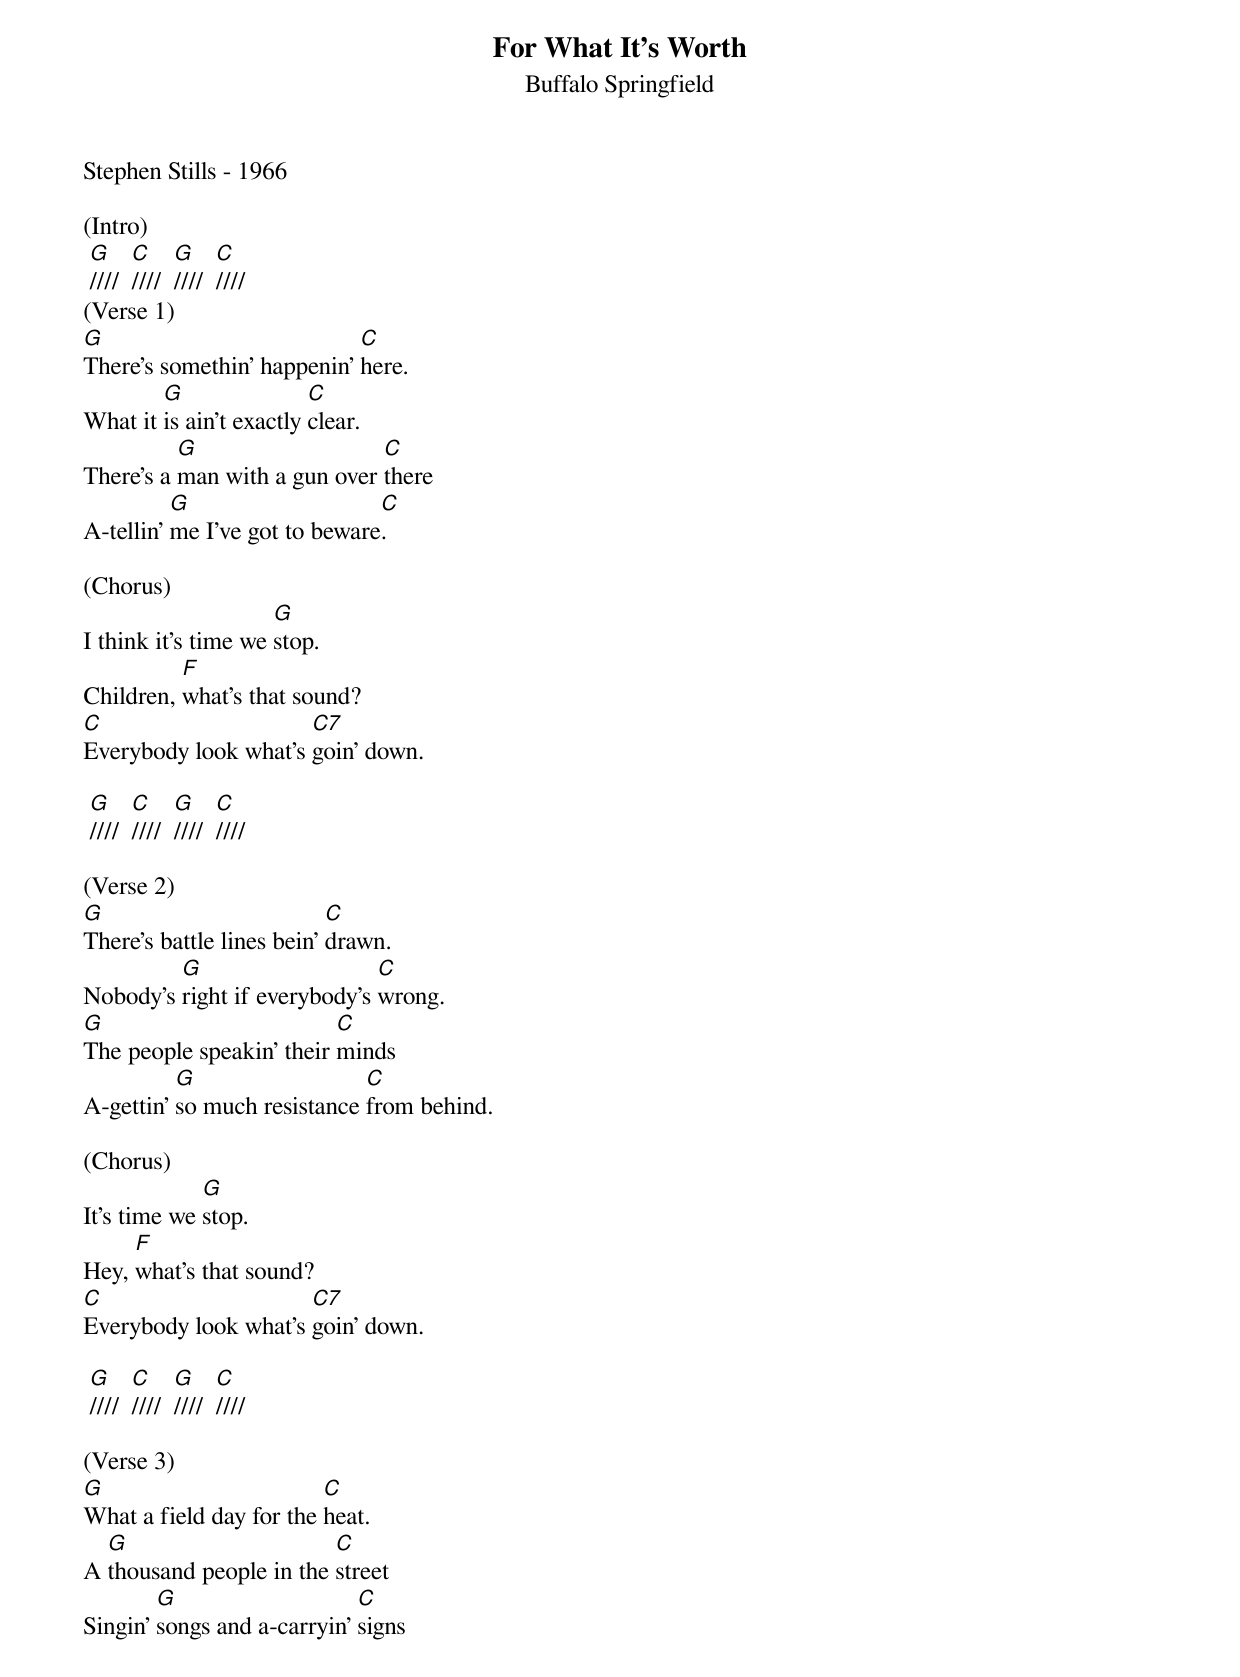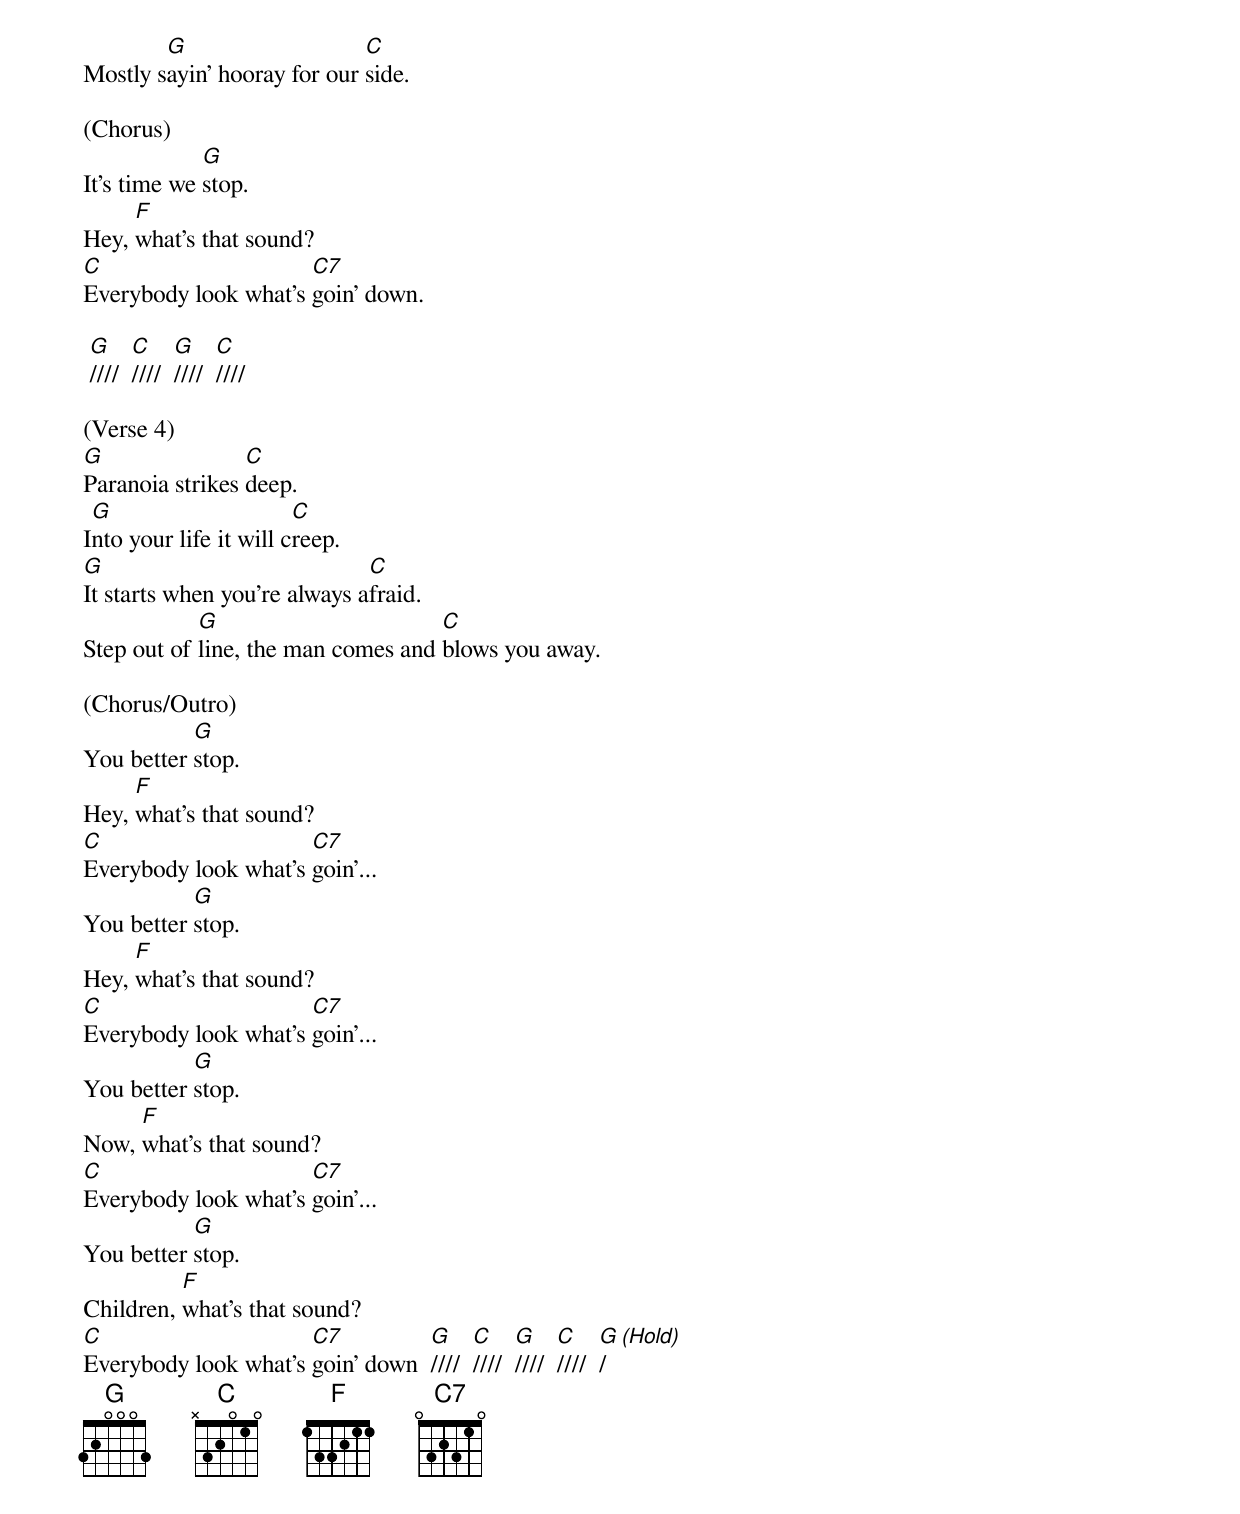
{title:For What It’s Worth}
{subtitle:Buffalo Springfield}
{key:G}
Stephen Stills - 1966

(Intro)
 [G]////  [C]////  [G]////  [C]////
(Verse 1)
[G]There's somethin' happenin' [C]here.
What it [G]is ain't exactly [C]clear.
There's a [G]man with a gun over [C]there
A-tellin' [G]me I've got to beware[C].

(Chorus)
I think it's time we [G]stop.
Children, [F]what's that sound?
[C]Everybody look what's [C7]goin' down.

 [G]////  [C]////  [G]////  [C]////

(Verse 2)
[G]There's battle lines bein' [C]drawn.
Nobody's [G]right if everybody's [C]wrong.
[G]The people speakin' their [C]minds
A-gettin' [G]so much resistance [C]from behind.

(Chorus)
It's time we [G]stop.
Hey, [F]what's that sound?
[C]Everybody look what's [C7]goin' down.

 [G]////  [C]////  [G]////  [C]////

(Verse 3)
[G]What a field day for the [C]heat.
A [G]thousand people in the [C]street
Singin' [G]songs and a-carryin' [C]signs
Mostly s[G]ayin' hooray for our [C]side.

(Chorus)
It's time we [G]stop.
Hey, [F]what's that sound?
[C]Everybody look what's [C7]goin' down.

 [G]////  [C]////  [G]////  [C]////

(Verse 4)
[G]Paranoia strikes [C]deep.
I[G]nto your life it will c[C]reep.
[G]It starts when you're always a[C]fraid.
Step out of [G]line, the man comes and [C]blows you away.

(Chorus/Outro)
You better [G]stop.
Hey, [F]what's that sound?
[C]Everybody look what's [C7]goin'...
You better [G]stop.
Hey, [F]what's that sound?
[C]Everybody look what's [C7]goin'...
You better [G]stop.
Now, [F]what's that sound?
[C]Everybody look what's [C7]goin'...
You better [G]stop.
Children, [F]what's that sound?
[C]Everybody look what's [C7]goin’ down  [G]////  [C]////  [G]////  [C]////  [G]/ [(Hold)]
